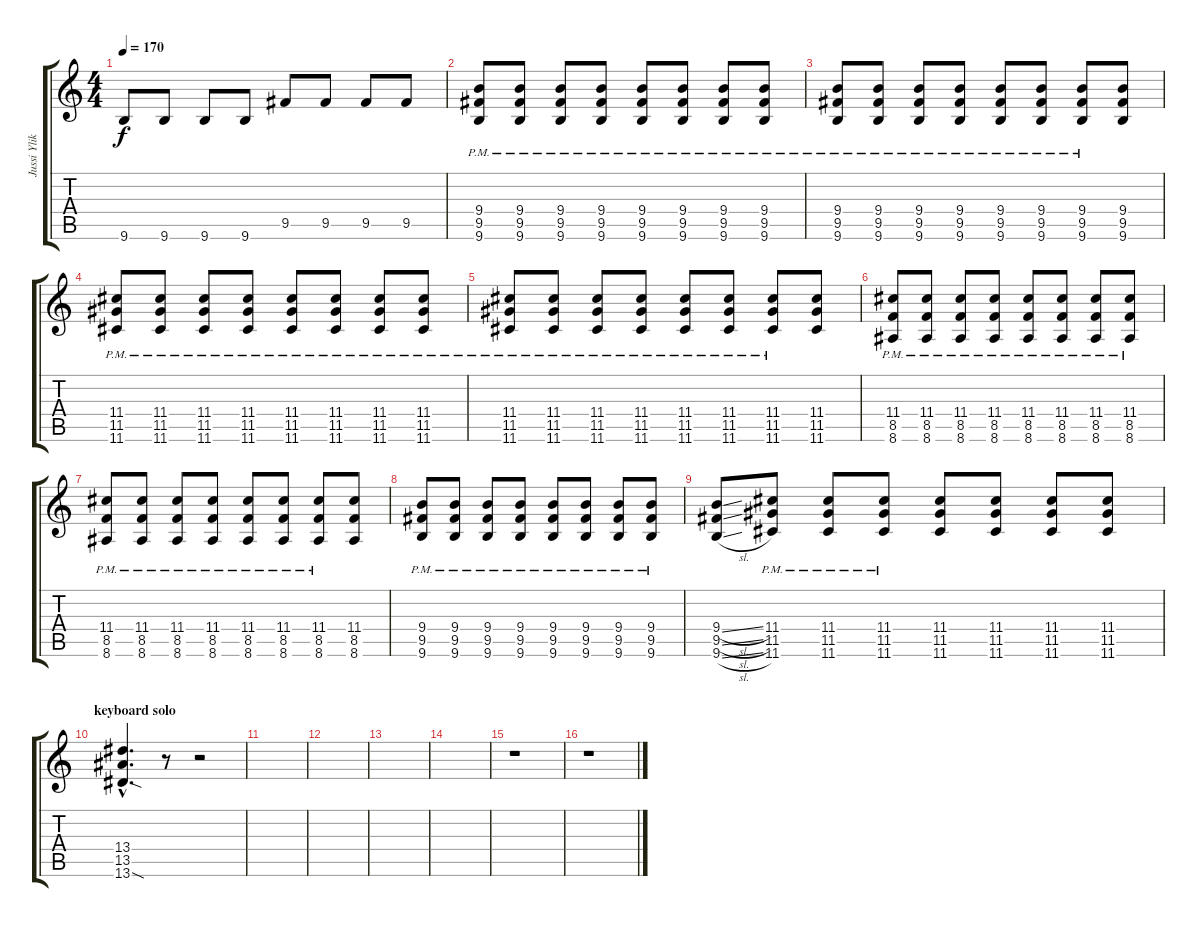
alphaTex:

\track ("Jussi Ylikoski - guitar" "Jussi Ylik") {instrument distortionguitar}
\staff {score tabs}
\tuning (E4 B3 G3 D3 A2 D2) {hide}
\ts (4 4)
\tempo 170
\clef g2
\ks c
9.6.8{dy f} 9.6.8 9.6.8 9.6.8 9.5.8 9.5.8 9.5.8 9.5.8 |
(9.4{pm} 9.5{pm} 9.6{pm}).8 (9.4{pm} 9.5{pm} 9.6{pm}).8 (9.4{pm} 9.5{pm} 9.6{pm}).8 (9.4{pm} 9.5{pm} 9.6{pm}).8 (9.4{pm} 9.5{pm} 9.6{pm}).8 (9.4{pm} 9.5{pm} 9.6{pm}).8 (9.4{pm} 9.5{pm} 9.6{pm}).8 (9.4{pm} 9.5{pm} 9.6{pm}).8 |
(9.4{pm} 9.5{pm} 9.6{pm}).8 (9.4{pm} 9.5{pm} 9.6{pm}).8 (9.4{pm} 9.5{pm} 9.6{pm}).8 (9.4{pm} 9.5{pm} 9.6{pm}).8 (9.4{pm} 9.5{pm} 9.6{pm}).8 (9.4{pm} 9.5{pm} 9.6{pm}).8 (9.4{pm} 9.5{pm} 9.6{pm}).8 (9.4 9.5 9.6).8 |
(11.4{pm} 11.5{pm} 11.6{pm}).8 (11.4{pm} 11.5{pm} 11.6{pm}).8 (11.4{pm} 11.5{pm} 11.6{pm}).8 (11.4{pm} 11.5{pm} 11.6{pm}).8 (11.4{pm} 11.5{pm} 11.6{pm}).8 (11.4{pm} 11.5{pm} 11.6{pm}).8 (11.4{pm} 11.5{pm} 11.6{pm}).8 (11.4{pm} 11.5{pm} 11.6{pm}).8 |
(11.4{pm} 11.5{pm} 11.6{pm}).8 (11.4{pm} 11.5{pm} 11.6{pm}).8 (11.4{pm} 11.5{pm} 11.6{pm}).8 (11.4{pm} 11.5{pm} 11.6{pm}).8 (11.4{pm} 11.5{pm} 11.6{pm}).8 (11.4{pm} 11.5{pm} 11.6{pm}).8 (11.4{pm} 11.5{pm} 11.6{pm}).8 (11.4 11.5 11.6).8 |
(11.4{pm} 8.5{pm} 8.6{pm}).8 (11.4{pm} 8.5{pm} 8.6{pm}).8 (11.4{pm} 8.5{pm} 8.6{pm}).8 (11.4{pm} 8.5{pm} 8.6{pm}).8 (11.4{pm} 8.5{pm} 8.6{pm}).8 (11.4{pm} 8.5{pm} 8.6{pm}).8 (11.4{pm} 8.5{pm} 8.6{pm}).8 (11.4{pm} 8.5{pm} 8.6{pm}).8 |
(11.4{pm} 8.5{pm} 8.6{pm}).8 (11.4{pm} 8.5{pm} 8.6{pm}).8 (11.4{pm} 8.5{pm} 8.6{pm}).8 (11.4{pm} 8.5{pm} 8.6{pm}).8 (11.4{pm} 8.5{pm} 8.6{pm}).8 (11.4{pm} 8.5{pm} 8.6{pm}).8 (11.4{pm} 8.5{pm} 8.6{pm}).8 (11.4 8.5 8.6).8 |
(9.4{pm} 9.5{pm} 9.6{pm}).8 (9.4{pm} 9.5{pm} 9.6{pm}).8 (9.4{pm} 9.5{pm} 9.6{pm}).8 (9.4{pm} 9.5{pm} 9.6{pm}).8 (9.4{pm} 9.5{pm} 9.6{pm}).8 (9.4{pm} 9.5{pm} 9.6{pm}).8 (9.4{pm} 9.5{pm} 9.6{pm}).8 (9.4{pm} 9.5{pm} 9.6{pm}).8 |
(9.4{sl} 9.5{sl} 9.6{sl}).8 (11.4 11.5{pm} 11.6{pm}).8 (11.4 11.5{pm} 11.6{pm}).8 (11.4{pm} 11.5{pm} 11.6{pm}).8 (11.4 11.5 11.6).8 (11.4 11.5 11.6).8 (11.4 11.5 11.6).8 (11.4 11.5 11.6).8 |
\section ("" "keyboard solo")
(13.4{hac} 13.5{hac} 13.6{sod hac}).4{d} r.8 r.2 |
|
|
|
|
r.1 |
r.1
